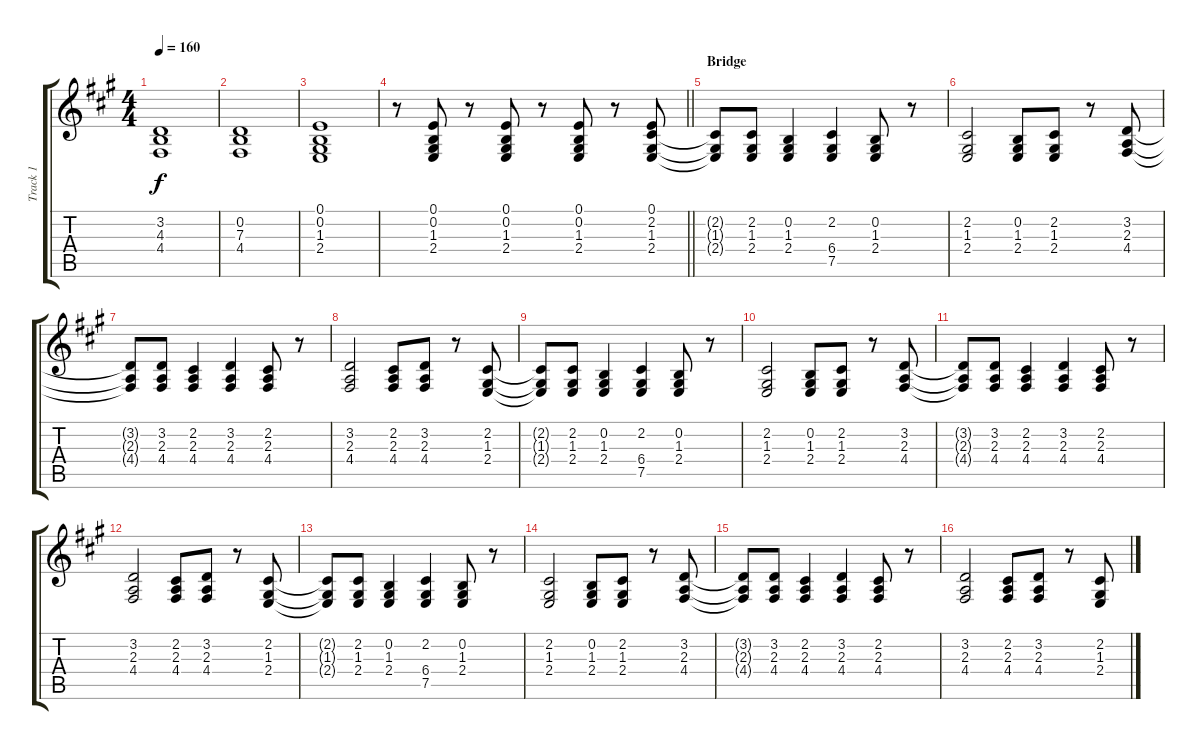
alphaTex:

\track ("Track 1" "Track 1") {instrument acousticgrandpiano}
\staff {score tabs}
\tuning (E4 B3 G3 D3 A2 E2) {hide}
\ts (4 4)
\tempo 160
\clef g2
\ks a
(3.2 4.3 4.4).1{dy f} |
(0.2 7.3 4.4).1 |
(0.1 0.2 1.3 2.4).1 |
\barLineRight lightlight
r.8 (0.1 0.2 1.3 2.4).8 r.8 (0.1 0.2 1.3 2.4).8 r.8 (0.1 0.2 1.3 2.4).8 r.8 (0.1 2.2 1.3 2.4).8 |
\section ("" "Bridge")
(2.2{t} 1.3{t} 2.4{t}).8 (2.2 1.3 2.4).8 (0.2 1.3 2.4).4 (2.2 6.4 7.5).4 (0.2 1.3 2.4).8 r.8 |
(2.2 1.3 2.4).2 (0.2 1.3 2.4).8 (2.2 1.3 2.4).8 r.8 (3.2 2.3 4.4).8 |
(3.2{t} 2.3{t} 4.4{t}).8 (3.2 2.3 4.4).8 (2.2 2.3 4.4).4 (3.2 2.3 4.4).4 (2.2 2.3 4.4).8 r.8 |
(3.2 2.3 4.4).2 (2.2 2.3 4.4).8 (3.2 2.3 4.4).8 r.8 (2.2 1.3 2.4).8 |
(2.2{t} 1.3{t} 2.4{t}).8 (2.2 1.3 2.4).8 (0.2 1.3 2.4).4 (2.2 6.4 7.5).4 (0.2 1.3 2.4).8 r.8 |
(2.2 1.3 2.4).2 (0.2 1.3 2.4).8 (2.2 1.3 2.4).8 r.8 (3.2 2.3 4.4).8 |
(3.2{t} 2.3{t} 4.4{t}).8 (3.2 2.3 4.4).8 (2.2 2.3 4.4).4 (3.2 2.3 4.4).4 (2.2 2.3 4.4).8 r.8 |
(3.2 2.3 4.4).2 (2.2 2.3 4.4).8 (3.2 2.3 4.4).8 r.8 (2.2 1.3 2.4).8 |
(2.2{t} 1.3{t} 2.4{t}).8 (2.2 1.3 2.4).8 (0.2 1.3 2.4).4 (2.2 6.4 7.5).4 (0.2 1.3 2.4).8 r.8 |
(2.2 1.3 2.4).2 (0.2 1.3 2.4).8 (2.2 1.3 2.4).8 r.8 (3.2 2.3 4.4).8 |
(3.2{t} 2.3{t} 4.4{t}).8 (3.2 2.3 4.4).8 (2.2 2.3 4.4).4 (3.2 2.3 4.4).4 (2.2 2.3 4.4).8 r.8 |
(3.2 2.3 4.4).2 (2.2 2.3 4.4).8 (3.2 2.3 4.4).8 r.8 (2.2 1.3 2.4).8
